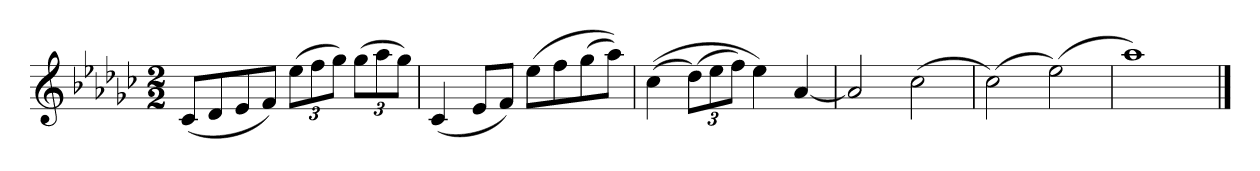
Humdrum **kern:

**kern
*part1
*staff1
*clefG2
*k[b-e-a-d-g-c-]
*e-:
*M2/2
=1
(<8c-/L
8d-/
8e-/
8f/J)
*Xbrackettup
(>12ee-\L
12ff\
12gg-\J)
(>12gg-\L
12aa-\
12gg-\J)
=2
(<4c-/
8e-/L
8f/J)
(>8ee-\L
8ff\
(>8gg-\
8aa-\J))
=3
(>(>4cc-\
(>12dd-\L)
12ee-\
12ff\J)
4ee-\)
[4a-/
=4
2a-/]
(>2cc-\
=5
(>2cc-\)
(>2ee-\)
=6
1aa-)
==
*-
